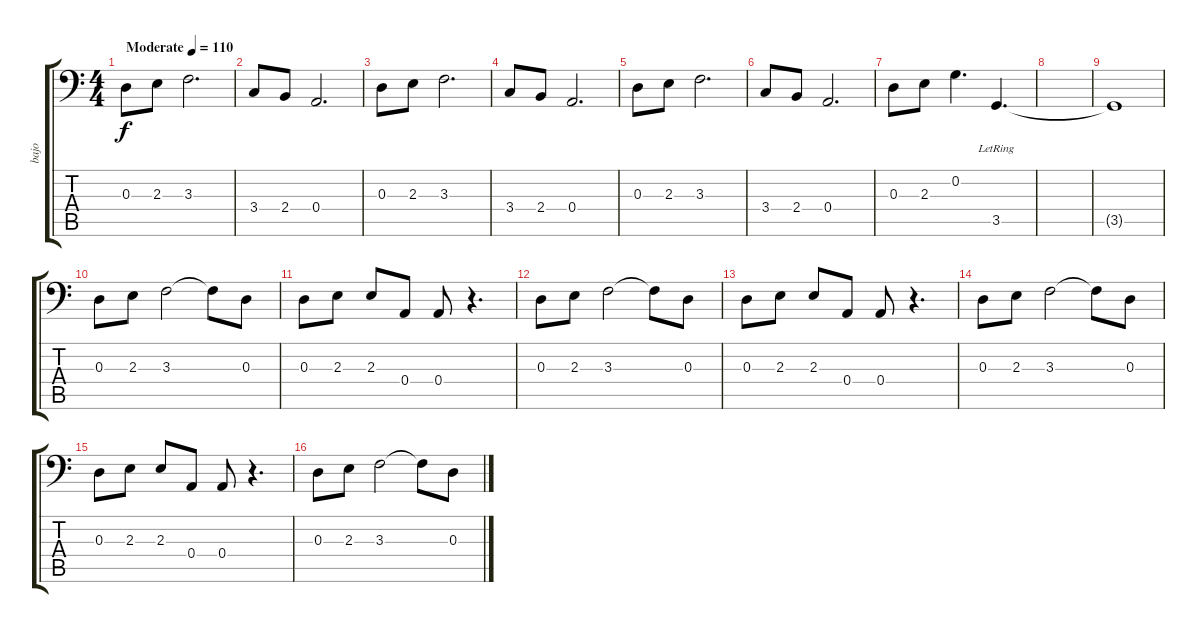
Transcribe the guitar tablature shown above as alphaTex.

\track ("bajo" "bajo") {instrument electricbassfinger}
\staff {score tabs}
\tuning (C3 G2 D2 A1 E1 B0) {hide}
\ts (4 4)
\tempo (110 "Moderate")
\clef f4
\ks c
0.3.8{dy f instrument electricbassfinger} 2.3.8 3.3.2{d} |
3.4.8 2.4.8 0.4.2{d} |
0.3.8 2.3.8 3.3.2{d} |
3.4.8 2.4.8 0.4.2{d} |
0.3.8 2.3.8 3.3.2{d} |
3.4.8 2.4.8 0.4.2{d} |
0.3.8 2.3.8 0.2.4{d} 3.5{lr}.4{d} |
|
3.5{t}.1 |
0.3.8 2.3.8 3.3.2 3.3{t}.8 0.3.8 |
0.3.8 2.3.8 2.3.8 0.4.8 0.4.8 r.4{d} |
0.3.8 2.3.8 3.3.2 3.3{t}.8 0.3.8 |
0.3.8 2.3.8 2.3.8 0.4.8 0.4.8 r.4{d} |
0.3.8 2.3.8 3.3.2 3.3{t}.8 0.3.8 |
0.3.8 2.3.8 2.3.8 0.4.8 0.4.8 r.4{d} |
0.3.8 2.3.8 3.3.2 3.3{t}.8 0.3.8
